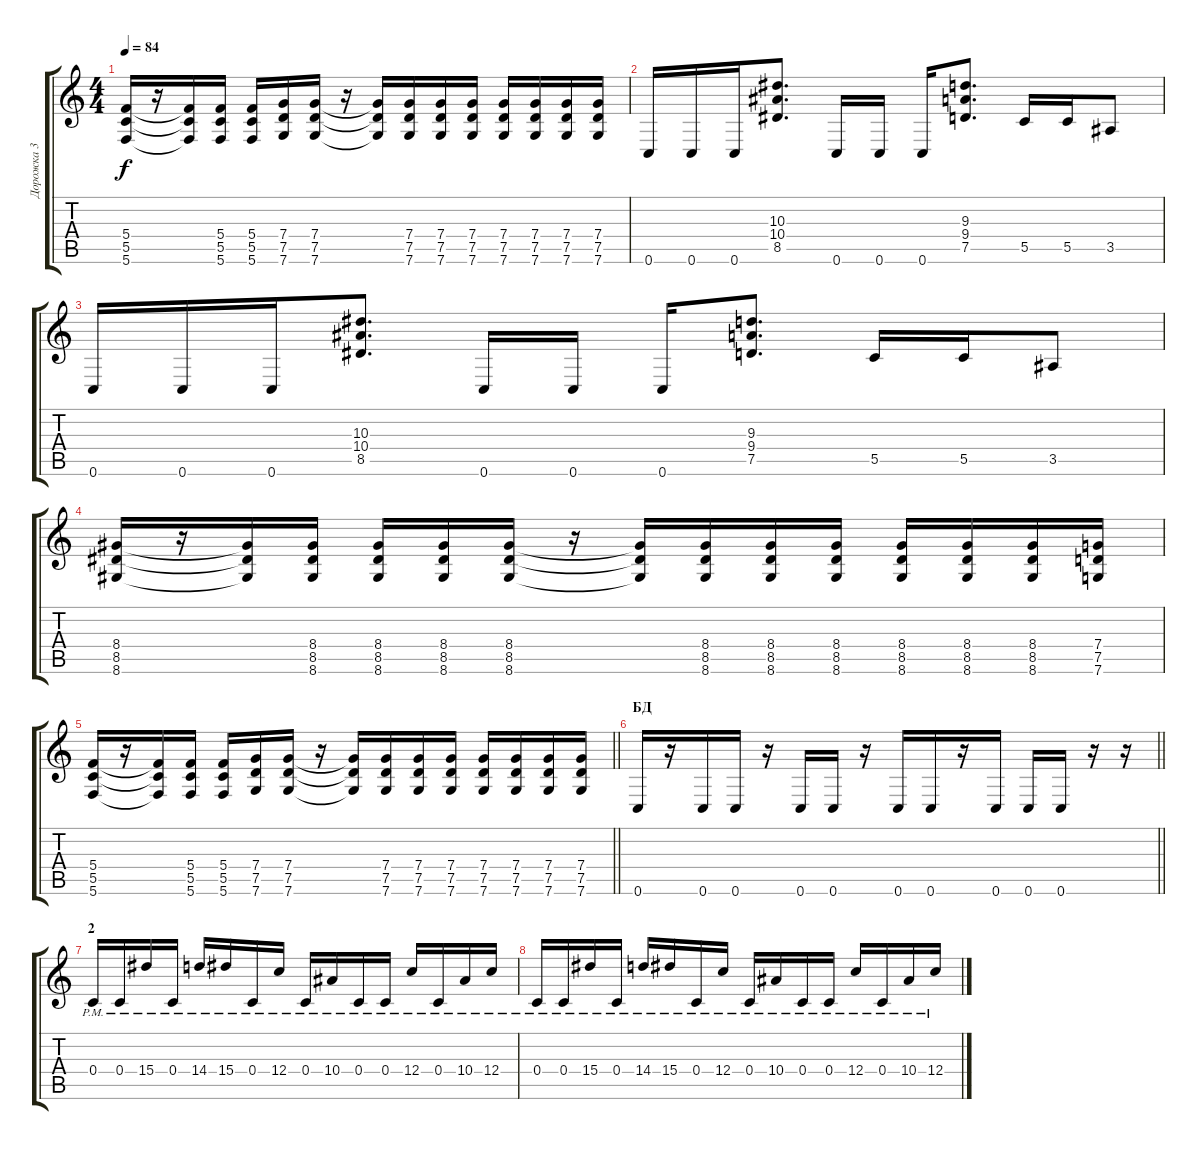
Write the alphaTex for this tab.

\track ("Дорожка 3" "Дорожка 3") {instrument overdrivenguitar}
\staff {score tabs}
\tuning (D4 A3 F3 C3 G2 C2) {hide}
\ts (4 4)
\tempo 84
\clef g2
\ks c
(5.4 5.5 5.6).16{dy f} r.16 (5.4{t} 5.5{t} 5.6{t}).16 (5.4 5.5 5.6).16 (5.4 5.5 5.6).16 (7.4 7.5 7.6).16 (7.4 7.5 7.6).16 r.16 (7.4{t} 7.5{t} 7.6{t}).16 (7.4 7.5 7.6).16 (7.4 7.5 7.6).16 (7.4 7.5 7.6).16 (7.4 7.5 7.6).16 (7.4 7.5 7.6).16 (7.4 7.5 7.6).16 (7.4 7.5 7.6).16 |
0.6.16 0.6.16 0.6.16 (10.3 10.4 8.5).8{d} 0.6.16 0.6.16 0.6.16 (9.3 9.4 7.5).8{d} 5.5.16 5.5.16 3.5.8 |
0.6.16 0.6.16 0.6.16 (10.3 10.4 8.5).8{d} 0.6.16 0.6.16 0.6.16 (9.3 9.4 7.5).8{d} 5.5.16 5.5.16 3.5.8 |
(8.4 8.5 8.6).16 r.16 (8.4{t} 8.5{t} 8.6{t}).16 (8.4 8.5 8.6).16 (8.4 8.5 8.6).16 (8.4 8.5 8.6).16 (8.4 8.5 8.6).16 r.16 (8.4{t} 8.5{t} 8.6{t}).16 (8.4 8.5 8.6).16 (8.4 8.5 8.6).16 (8.4 8.5 8.6).16 (8.4 8.5 8.6).16 (8.4 8.5 8.6).16 (8.4 8.5 8.6).16 (7.4 7.5 7.6).16 |
\barLineRight lightlight
(5.4 5.5 5.6).16 r.16 (5.4{t} 5.5{t} 5.6{t}).16 (5.4 5.5 5.6).16 (5.4 5.5 5.6).16 (7.4 7.5 7.6).16 (7.4 7.5 7.6).16 r.16 (7.4{t} 7.5{t} 7.6{t}).16 (7.4 7.5 7.6).16 (7.4 7.5 7.6).16 (7.4 7.5 7.6).16 (7.4 7.5 7.6).16 (7.4 7.5 7.6).16 (7.4 7.5 7.6).16 (7.4 7.5 7.6).16 |
\section ("" "БД")
\barLineRight lightlight
0.6.16 r.16 0.6.16 0.6.16 r.16 0.6.16 0.6.16 r.16 0.6.16 0.6.16 r.16 0.6.16 0.6.16 0.6.16 r.16 r.16 |
\section ("" "2")
0.4{pm}.16 0.4{pm}.16 15.4{pm}.16 0.4{pm}.16 14.4{pm}.16 15.4{pm}.16 0.4{pm}.16 12.4{pm}.16 0.4{pm}.16 10.4{pm}.16 0.4{pm}.16 0.4{pm}.16 12.4{pm}.16 0.4{pm}.16 10.4{pm}.16 12.4{pm}.16 |
0.4{pm}.16 0.4{pm}.16 15.4{pm}.16 0.4{pm}.16 14.4{pm}.16 15.4{pm}.16 0.4{pm}.16 12.4{pm}.16 0.4{pm}.16 10.4{pm}.16 0.4{pm}.16 0.4{pm}.16 12.4{pm}.16 0.4{pm}.16 10.4{pm}.16 12.4{pm}.16
